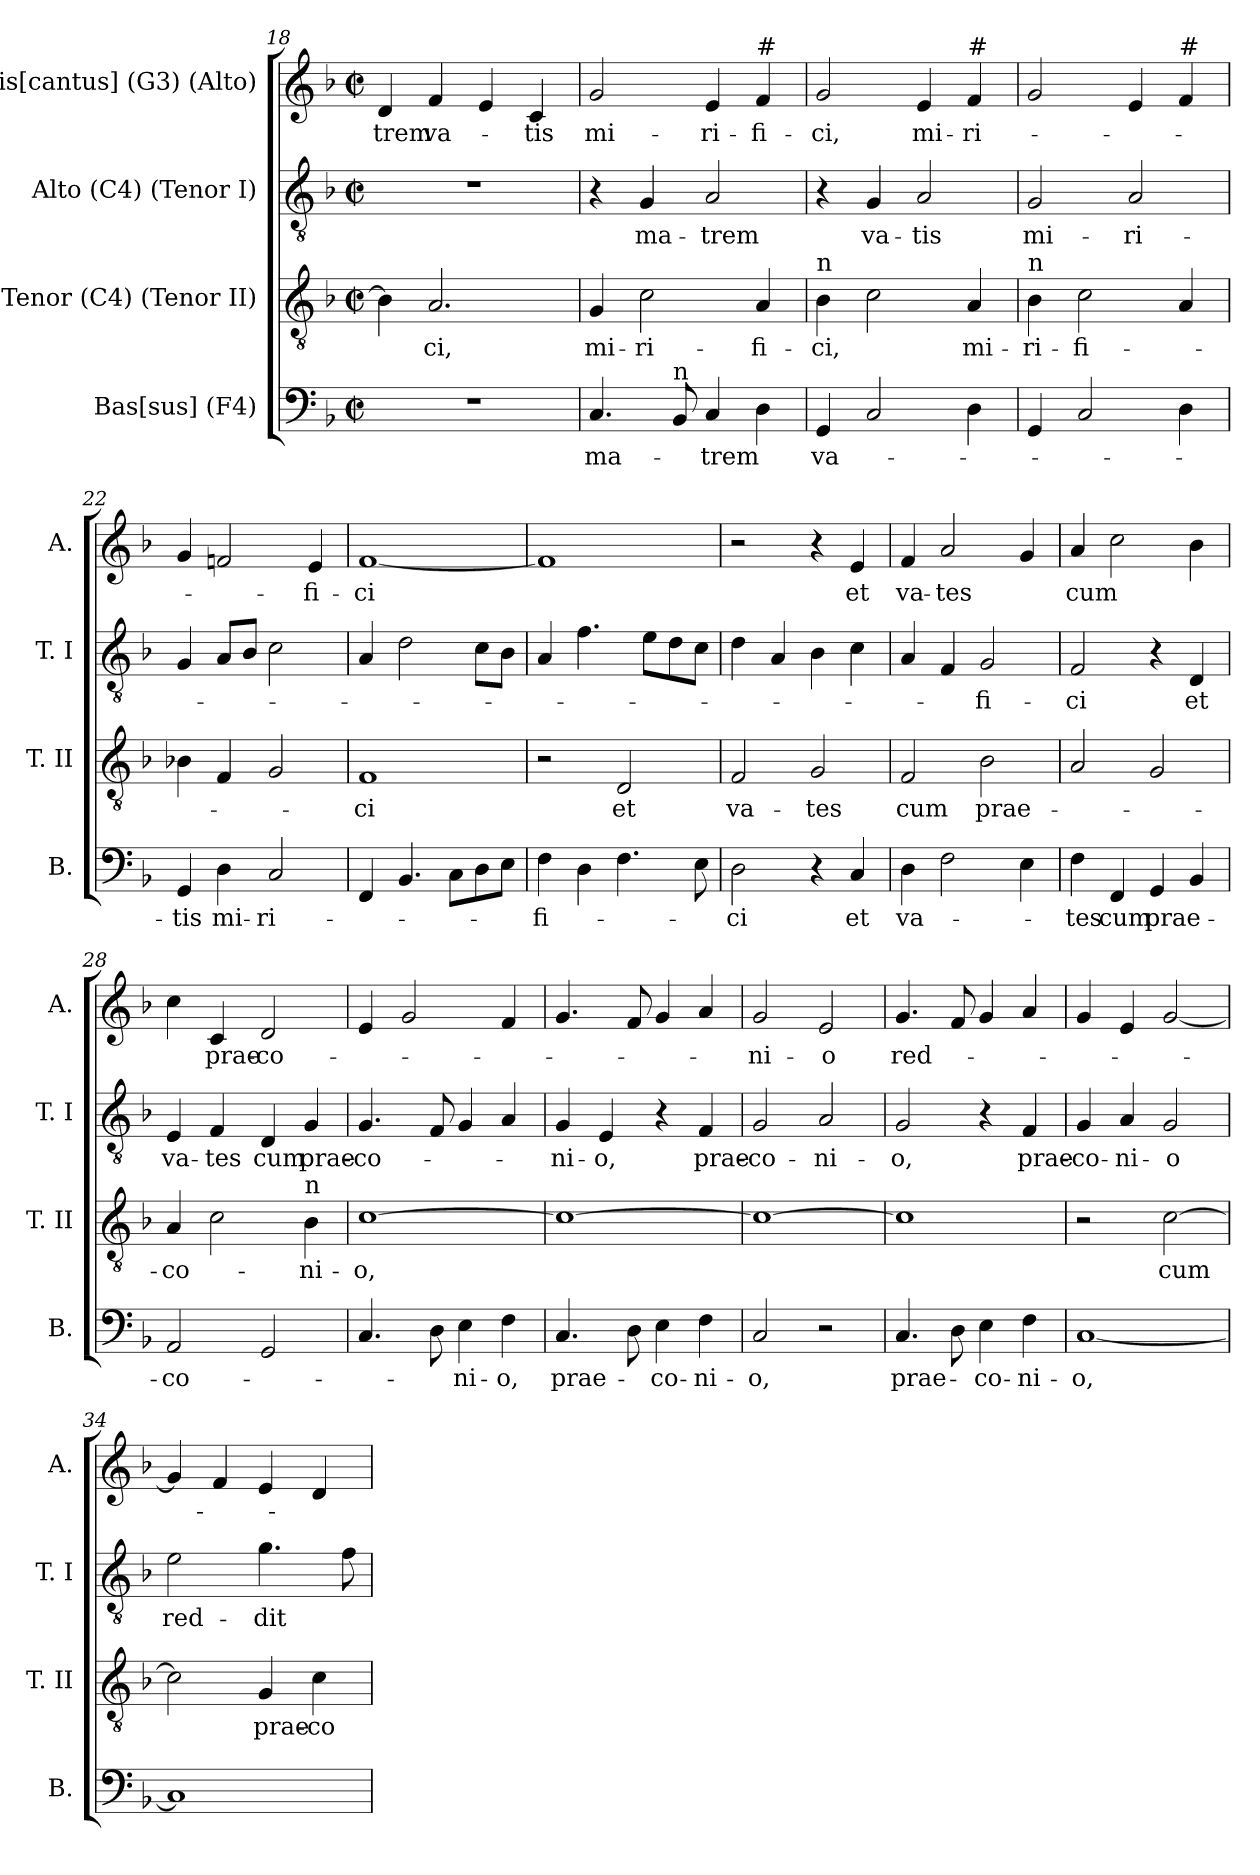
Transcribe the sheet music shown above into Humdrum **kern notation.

**kern	**text	**kern	**text	**kern	**text	**kern	**text
*part4	*part4	*part3	*part3	*part2	*part2	*part1	*part1
*staff4	*staff4	*staff3	*staff3	*staff2	*staff2	*staff1	*staff1
*I"Bas[sus] (F4)	*	*I"Tenor (C4) (Tenor II)	*	*I"Alto (C4) (Tenor I)	*	*I"Dis[cantus] (G3) (Alto)	*
*I'B.	*	*I'T. II	*	*I'T. I	*	*I'A.	*
*clefF4	*	*clefGv2	*	*clefGv2	*	*clefG2	*
*k[b-]	*	*k[b-]	*	*k[b-]	*	*k[b-]	*
*F:	*	*F:	*	*F:	*	*F:	*
*M2/2	*	*M2/2	*	*M2/2	*	*M2/2	*
*met(c|)	*	*met(c|)	*	*met(c|)	*	*met(c|)	*
=18	=18	=18	=18	=18	=18	=18	=18
!	!	!	!	!	!	!	!LO:LY:b
1r	.	4B-\]	.	1r	.	4d/	-trem
!	!	!	!LO:LY:b	!	!	!	!LO:LY:b
.	.	2.A/	-ci,	.	.	4f/	va-
.	.	.	.	.	.	4e/	.
!	!	!	!	!	!	!	!LO:LY:b
.	.	.	.	.	.	4c/	-tis
=19	=19	=19	=19	=19	=19	=19	=19
!	!LO:LY:b	!	!LO:LY:b	!	!	!	!LO:LY:b
4.C/	ma-	4G/	mi-	4r	.	2g/	mi-
!	!	!	!LO:LY:b:rj	!	!LO:LY:b	!	!
.	.	2c\	-ri-	4G/	ma-	.	.
!LO:TX:a:t=n	!	!	!	!	!	!	!
8BB-/	.	.	.	.	.	.	.
!	!LO:LY:b	!	!	!	!LO:LY:b	!	!LO:LY:b
4C/	-trem	.	.	2A/	-trem	4e/	-ri-
!	!	!	!	!	!	!LO:TX:a:t=#	!
!	!	!	!LO:LY:b	!	!	!	!LO:LY:b
4D\	.	4A/	-fi-	.	.	4f/	-fi-
=20	=20	=20	=20	=20	=20	=20	=20
!	!	!LO:TX:a:t=n	!	!	!	!	!
!	!LO:LY:b	!	!LO:LY:b	!	!	!	!LO:LY:b
4GG/	va-	4B-\	-ci,	4r	.	2g/	-ci,
!	!	!	!	!	!LO:LY:b	!	!
2C/	.	2c\	.	4G/	va-	.	.
!	!	!	!	!	!LO:LY:b:rj	!	!LO:LY:b
.	.	.	.	2A/	-tis	4e/	mi-
!	!	!	!	!	!	!LO:TX:a:t=#	!
!	!	!	!LO:LY:b	!	!	!	!LO:LY:b:rj
4D\	.	4A/	mi-	.	.	4f/	-ri-
=21	=21	=21	=21	=21	=21	=21	=21
!	!	!LO:TX:a:t=n	!	!	!	!	!
!	!	!	!LO:LY:b	!	!LO:LY:b	!	!
4GG/	.	4B-\	-ri-	2G/	mi-	2g/	.
!	!	!	!LO:LY:b	!	!	!	!
2C/	.	2c\	-fi-	.	.	.	.
!	!	!	!	!	!LO:LY:b	!	!
.	.	.	.	2A/	-ri-	4e/	.
!	!	!	!	!	!	!LO:TX:a:t=#	!
4D\	.	4A/	.	.	.	4f/	.
=22	=22	=22	=22	=22	=22	=22	=22
!	!LO:LY:b	!	!	!	!	!	!
4GG/	-tis	4B-X\	.	4G/	.	4g/	.
!	!LO:LY:b	!	!	!	!	!	!
4D\	mi-	4F/	.	8A/L	.	2fn/	.
.	.	.	.	8B-/J	.	.	.
!	!LO:LY:b	!	!	!	!	!	!
2C/	-ri-	2G/	.	2c\	.	.	.
!	!	!	!	!	!	!	!LO:LY:b
.	.	.	.	.	.	4e/	-fi-
=23	=23	=23	=23	=23	=23	=23	=23
!	!	!	!LO:LY:b	!	!	!	!LO:LY:b
4FF/	.	1F	-ci	4A/	.	[<1f	-ci
4.BB-/	.	.	.	2d\	.	.	.
8C\L	.	.	.	.	.	.	.
8D\	.	.	.	8c\L	.	.	.
8E\J	.	.	.	8B-\J	.	.	.
=24	=24	=24	=24	=24	=24	=24	=24
!	!LO:LY:b	!	!	!	!	!	!
4F\	-fi-	2r	.	4A/	.	1f]	.
4D\	.	.	.	4.f\	.	.	.
!	!	!	!LO:LY:b	!	!	!	!
4.F\	.	2D/	et	.	.	.	.
.	.	.	.	8e\L	.	.	.
.	.	.	.	8d\	.	.	.
8E\	.	.	.	8c\J	.	.	.
=25	=25	=25	=25	=25	=25	=25	=25
!	!LO:LY:b	!	!LO:LY:b	!	!	!	!
2D\	-ci	2F/	va-	4d\	.	2r	.
.	.	.	.	4A/	.	.	.
!	!	!	!LO:LY:b	!	!	!	!
4r	.	2G/	-tes	4B-\	.	4r	.
!	!LO:LY:b	!	!	!	!	!	!LO:LY:b
4C/	et	.	.	4c\	.	4e/	et
!!LO:PB:g=z
=26	=26	=26	=26	=26	=26	=26	=26
!	!LO:LY:b	!	!LO:LY:b	!	!	!	!LO:LY:b
4D\	va-	2F/	cum	4A/	.	4f/	va-
!	!	!	!	!	!	!	!LO:LY:b
2F\	.	.	.	4F/	.	2a/	-tes
!	!	!	!LO:LY:b	!	!LO:LY:b	!	!
.	.	2B-\	prae-	2G/	-fi-	.	.
4E\	.	.	.	.	.	4g/	.
=27	=27	=27	=27	=27	=27	=27	=27
!	!LO:LY:b	!	!	!	!LO:LY:b	!	!LO:LY:b
4F\	-tes	2A/	.	2F/	-ci	4a/	cum
!	!LO:LY:b	!	!	!	!	!	!
4FF/	cum	.	.	.	.	2cc\	.
!	!LO:LY:b	!	!	!	!	!	!
4GG/	prae-	2G/	.	4r	.	.	.
!	!	!	!	!	!LO:LY:b	!	!
4BB-/	.	.	.	4D/	et	4b-\	.
=28	=28	=28	=28	=28	=28	=28	=28
!	!LO:LY:b	!	!LO:LY:b	!	!LO:LY:b	!	!
2AA/	-co-	4A/	-co-	4E/	va-	4cc\	.
!	!	!	!	!	!LO:LY:b:rj	!	!LO:LY:b
.	.	2c\	.	4F/	-tes	4c/	prae-
!	!	!	!	!	!LO:LY:b	!	!LO:LY:b
2GG/	.	.	.	4D/	cum	2d/	-co-
!	!	!LO:TX:a:t=n	!	!	!	!	!
!	!	!	!LO:LY:b	!	!LO:LY:b	!	!
.	.	4B-\	-ni-	4G/	prae-	.	.
=29	=29	=29	=29	=29	=29	=29	=29
!	!	!	!LO:LY:b	!	!LO:LY:b	!	!
4.C/	.	[>1c	-o,	4.G/	-co-	4e/	.
.	.	.	.	.	.	2g/	.
8D\	.	.	.	8F/	.	.	.
!	!LO:LY:b	!	!	!	!	!	!
4E\	-ni-	.	.	4G/	.	.	.
!	!LO:LY:b	!	!	!	!	!	!
4F\	-o,	.	.	4A/	.	4f/	.
=30	=30	=30	=30	=30	=30	=30	=30
!	!LO:LY:b	!	!	!	!LO:LY:b	!	!
4.C/	prae-	1c_	.	4G/	-ni-	4.g/	.
!	!	!	!	!	!LO:LY:b	!	!
.	.	.	.	4E/	-o,	.	.
8D\	.	.	.	.	.	8f/	.
!	!LO:LY:b	!	!	!	!	!	!
4E\	-co-	.	.	4r	.	4g/	.
!	!LO:LY:b:rj	!	!	!	!LO:LY:b	!	!
4F\	-ni-	.	.	4F/	prae-	4a/	.
=31	=31	=31	=31	=31	=31	=31	=31
!	!LO:LY:b	!	!	!	!LO:LY:b	!	!LO:LY:b
2C/	-o,	1c_	.	2G/	-co-	2g/	-ni-
!	!	!	!	!	!LO:LY:b	!	!LO:LY:b
2r	.	.	.	2A/	-ni-	2e/	-o
=32	=32	=32	=32	=32	=32	=32	=32
!	!LO:LY:b	!	!	!	!LO:LY:b	!	!LO:LY:b
4.C/	prae-	1c]	.	2G/	-o,	4.g/	red-
8D\	.	.	.	.	.	8f/	.
!	!LO:LY:b	!	!	!	!	!	!
4E\	-co-	.	.	4r	.	4g/	.
!	!LO:LY:b:rj	!	!	!	!LO:LY:b	!	!
4F\	-ni-	.	.	4F/	prae-	4a/	.
=33	=33	=33	=33	=33	=33	=33	=33
!	!LO:LY:b	!	!	!	!LO:LY:b	!	!
[<1C	-o,	2r	.	4G/	-co-	4g/	.
!	!	!	!	!	!LO:LY:b:rj	!	!
.	.	.	.	4A/	-ni-	4e/	.
!	!	!	!LO:LY:b	!	!LO:LY:b	!	!
.	.	[>2c\	cum	2G/	-o	[<2g/	.
=34	=34	=34	=34	=34	=34	=34	=34
!	!	!	!	!	!LO:LY:b	!	!
1C]	.	2c\]	.	2e\	red-	4g/]	.
.	.	.	.	.	.	4f/	.
!	!	!	!LO:LY:b	!	!LO:LY:b	!	!
.	.	4G/	prae-	4.g\	-dit	4e/	.
!	!	!	!LO:LY:b:rj	!	!	!	!
.	.	4c\	-co-	.	.	4d/	.
.	.	.	.	8f\	.	.	.
=	=	=	=	=	=	=	=
*-	*-	*-	*-	*-	*-	*-	*-
